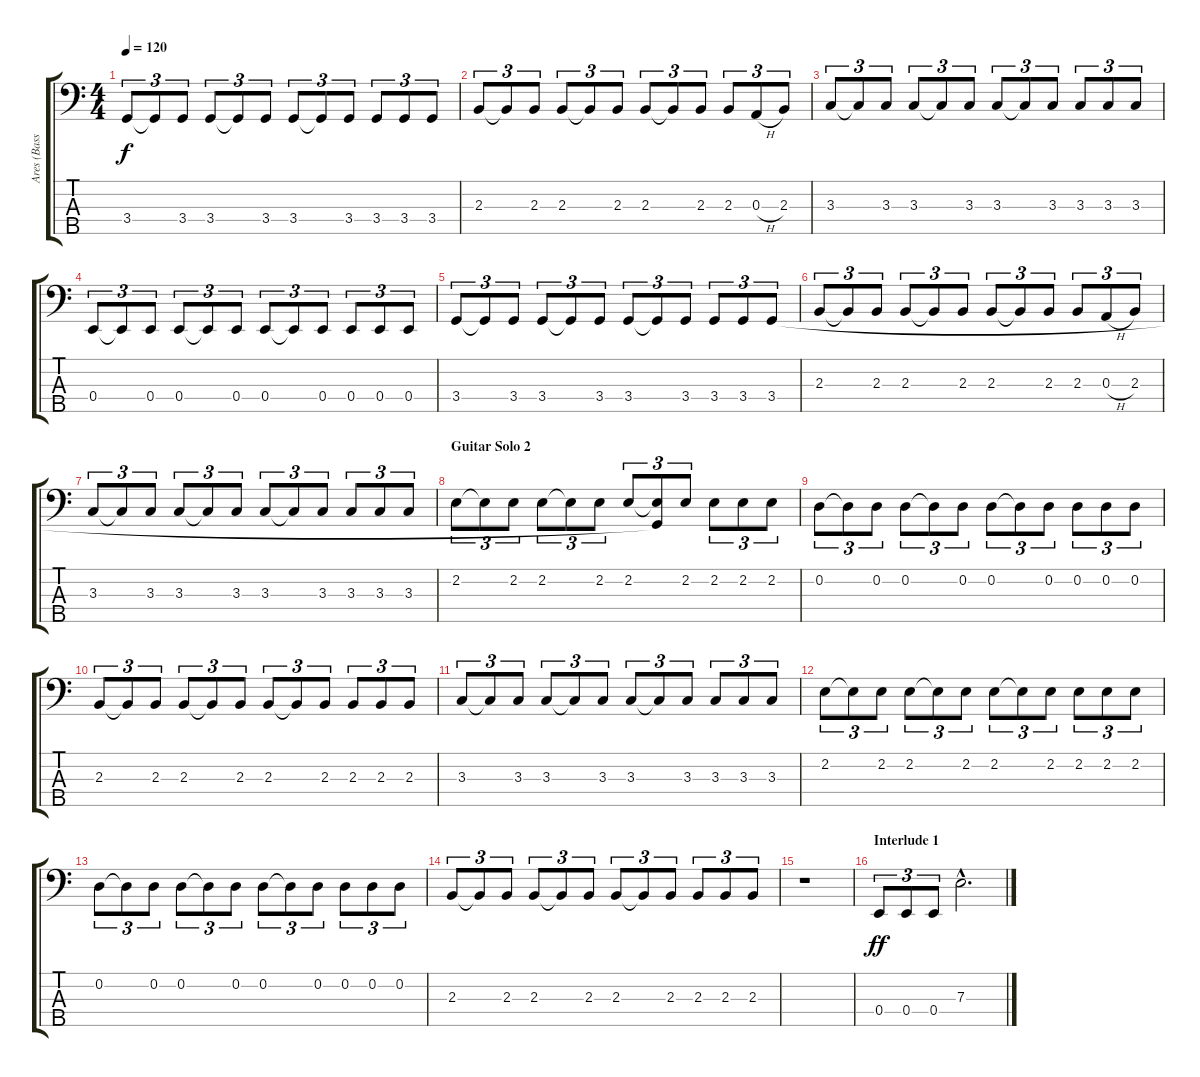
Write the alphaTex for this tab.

\track ("Ares (Bass Guitar)" "Ares (Bass") {instrument electricbasspick}
\staff {score tabs}
\tuning (G2 D2 A1 E1 B0) {hide}
\ts (4 4)
\tempo 120
\clef f4
\ks c
3.4.8{tu (3 2) dy f} 3.4{t}.8{tu (3 2)} 3.4.8{tu (3 2)} 3.4.8{tu (3 2)} 3.4{t}.8{tu (3 2)} 3.4.8{tu (3 2)} 3.4.8{tu (3 2)} 3.4{t}.8{tu (3 2)} 3.4.8{tu (3 2)} 3.4.8{tu (3 2)} 3.4.8{tu (3 2)} 3.4.8{tu (3 2)} |
2.3.8{tu (3 2)} 2.3{t}.8{tu (3 2)} 2.3.8{tu (3 2)} 2.3.8{tu (3 2)} 2.3{t}.8{tu (3 2)} 2.3.8{tu (3 2)} 2.3.8{tu (3 2)} 2.3{t}.8{tu (3 2)} 2.3.8{tu (3 2)} 2.3.8{tu (3 2)} 0.3{h}.8{tu (3 2)} 2.3.8{tu (3 2)} |
3.3.8{tu (3 2)} 3.3{t}.8{tu (3 2)} 3.3.8{tu (3 2)} 3.3.8{tu (3 2)} 3.3{t}.8{tu (3 2)} 3.3.8{tu (3 2)} 3.3.8{tu (3 2)} 3.3{t}.8{tu (3 2)} 3.3.8{tu (3 2)} 3.3.8{tu (3 2)} 3.3.8{tu (3 2)} 3.3.8{tu (3 2)} |
0.4.8{tu (3 2) volume 12} 0.4{t}.8{tu (3 2)} 0.4.8{tu (3 2)} 0.4.8{tu (3 2)} 0.4{t}.8{tu (3 2)} 0.4.8{tu (3 2)} 0.4.8{tu (3 2)} 0.4{t}.8{tu (3 2)} 0.4.8{tu (3 2)} 0.4.8{tu (3 2)} 0.4.8{tu (3 2)} 0.4.8{tu (3 2)} |
3.4.8{tu (3 2)} 3.4{t}.8{tu (3 2)} 3.4.8{tu (3 2)} 3.4.8{tu (3 2)} 3.4{t}.8{tu (3 2)} 3.4.8{tu (3 2)} 3.4.8{tu (3 2)} 3.4{t}.8{tu (3 2)} 3.4.8{tu (3 2)} 3.4.8{tu (3 2)} 3.4.8{tu (3 2)} 3.4.8{tu (3 2)} |
2.3.8{tu (3 2)} 2.3{t}.8{tu (3 2)} 2.3.8{tu (3 2)} 2.3.8{tu (3 2)} 2.3{t}.8{tu (3 2)} 2.3.8{tu (3 2)} 2.3.8{tu (3 2)} 2.3{t}.8{tu (3 2)} 2.3.8{tu (3 2)} 2.3.8{tu (3 2)} 0.3{h}.8{tu (3 2)} 2.3.8{tu (3 2)} |
3.3.8{tu (3 2)} 3.3{t}.8{tu (3 2)} 3.3.8{tu (3 2)} 3.3.8{tu (3 2)} 3.3{t}.8{tu (3 2)} 3.3.8{tu (3 2)} 3.3.8{tu (3 2)} 3.3{t}.8{tu (3 2)} 3.3.8{tu (3 2)} 3.3.8{tu (3 2)} 3.3.8{tu (3 2)} 3.3.8{tu (3 2)} |
\section ("" "Guitar Solo 2")
2.2.8{tu (3 2)} 2.2{t}.8{tu (3 2)} 2.2.8{tu (3 2)} 2.2.8{tu (3 2)} 2.2{t}.8{tu (3 2)} 2.2.8{tu (3 2)} 2.2.8{tu (3 2)} (2.2{t} 3.4{t}).8{tu (3 2)} 2.2.8{tu (3 2)} 2.2.8{tu (3 2)} 2.2.8{tu (3 2)} 2.2.8{tu (3 2)} |
0.2.8{tu (3 2)} 0.2{t}.8{tu (3 2)} 0.2.8{tu (3 2)} 0.2.8{tu (3 2)} 0.2{t}.8{tu (3 2)} 0.2.8{tu (3 2)} 0.2.8{tu (3 2)} 0.2{t}.8{tu (3 2)} 0.2.8{tu (3 2)} 0.2.8{tu (3 2)} 0.2.8{tu (3 2)} 0.2.8{tu (3 2)} |
2.3.8{tu (3 2)} 2.3{t}.8{tu (3 2)} 2.3.8{tu (3 2)} 2.3.8{tu (3 2)} 2.3{t}.8{tu (3 2)} 2.3.8{tu (3 2)} 2.3.8{tu (3 2)} 2.3{t}.8{tu (3 2)} 2.3.8{tu (3 2)} 2.3.8{tu (3 2)} 2.3.8{tu (3 2)} 2.3.8{tu (3 2)} |
3.3.8{tu (3 2)} 3.3{t}.8{tu (3 2)} 3.3.8{tu (3 2)} 3.3.8{tu (3 2)} 3.3{t}.8{tu (3 2)} 3.3.8{tu (3 2)} 3.3.8{tu (3 2)} 3.3{t}.8{tu (3 2)} 3.3.8{tu (3 2)} 3.3.8{tu (3 2)} 3.3.8{tu (3 2)} 3.3.8{tu (3 2)} |
2.2.8{tu (3 2)} 2.2{t}.8{tu (3 2)} 2.2.8{tu (3 2)} 2.2.8{tu (3 2)} 2.2{t}.8{tu (3 2)} 2.2.8{tu (3 2)} 2.2.8{tu (3 2)} 2.2{t}.8{tu (3 2)} 2.2.8{tu (3 2)} 2.2.8{tu (3 2)} 2.2.8{tu (3 2)} 2.2.8{tu (3 2)} |
0.2.8{tu (3 2)} 0.2{t}.8{tu (3 2)} 0.2.8{tu (3 2)} 0.2.8{tu (3 2)} 0.2{t}.8{tu (3 2)} 0.2.8{tu (3 2)} 0.2.8{tu (3 2)} 0.2{t}.8{tu (3 2)} 0.2.8{tu (3 2)} 0.2.8{tu (3 2)} 0.2.8{tu (3 2)} 0.2.8{tu (3 2)} |
2.3.8{tu (3 2)} 2.3{t}.8{tu (3 2)} 2.3.8{tu (3 2)} 2.3.8{tu (3 2)} 2.3{t}.8{tu (3 2)} 2.3.8{tu (3 2)} 2.3.8{tu (3 2)} 2.3{t}.8{tu (3 2)} 2.3.8{tu (3 2)} 2.3.8{tu (3 2)} 2.3.8{tu (3 2)} 2.3.8{tu (3 2)} |
r.1 |
\section ("" "Interlude 1")
0.4.8{tu (3 2) dy ff} 0.4.8{tu (3 2)} 0.4.8{tu (3 2)} 7.3{hac}.2{d}
